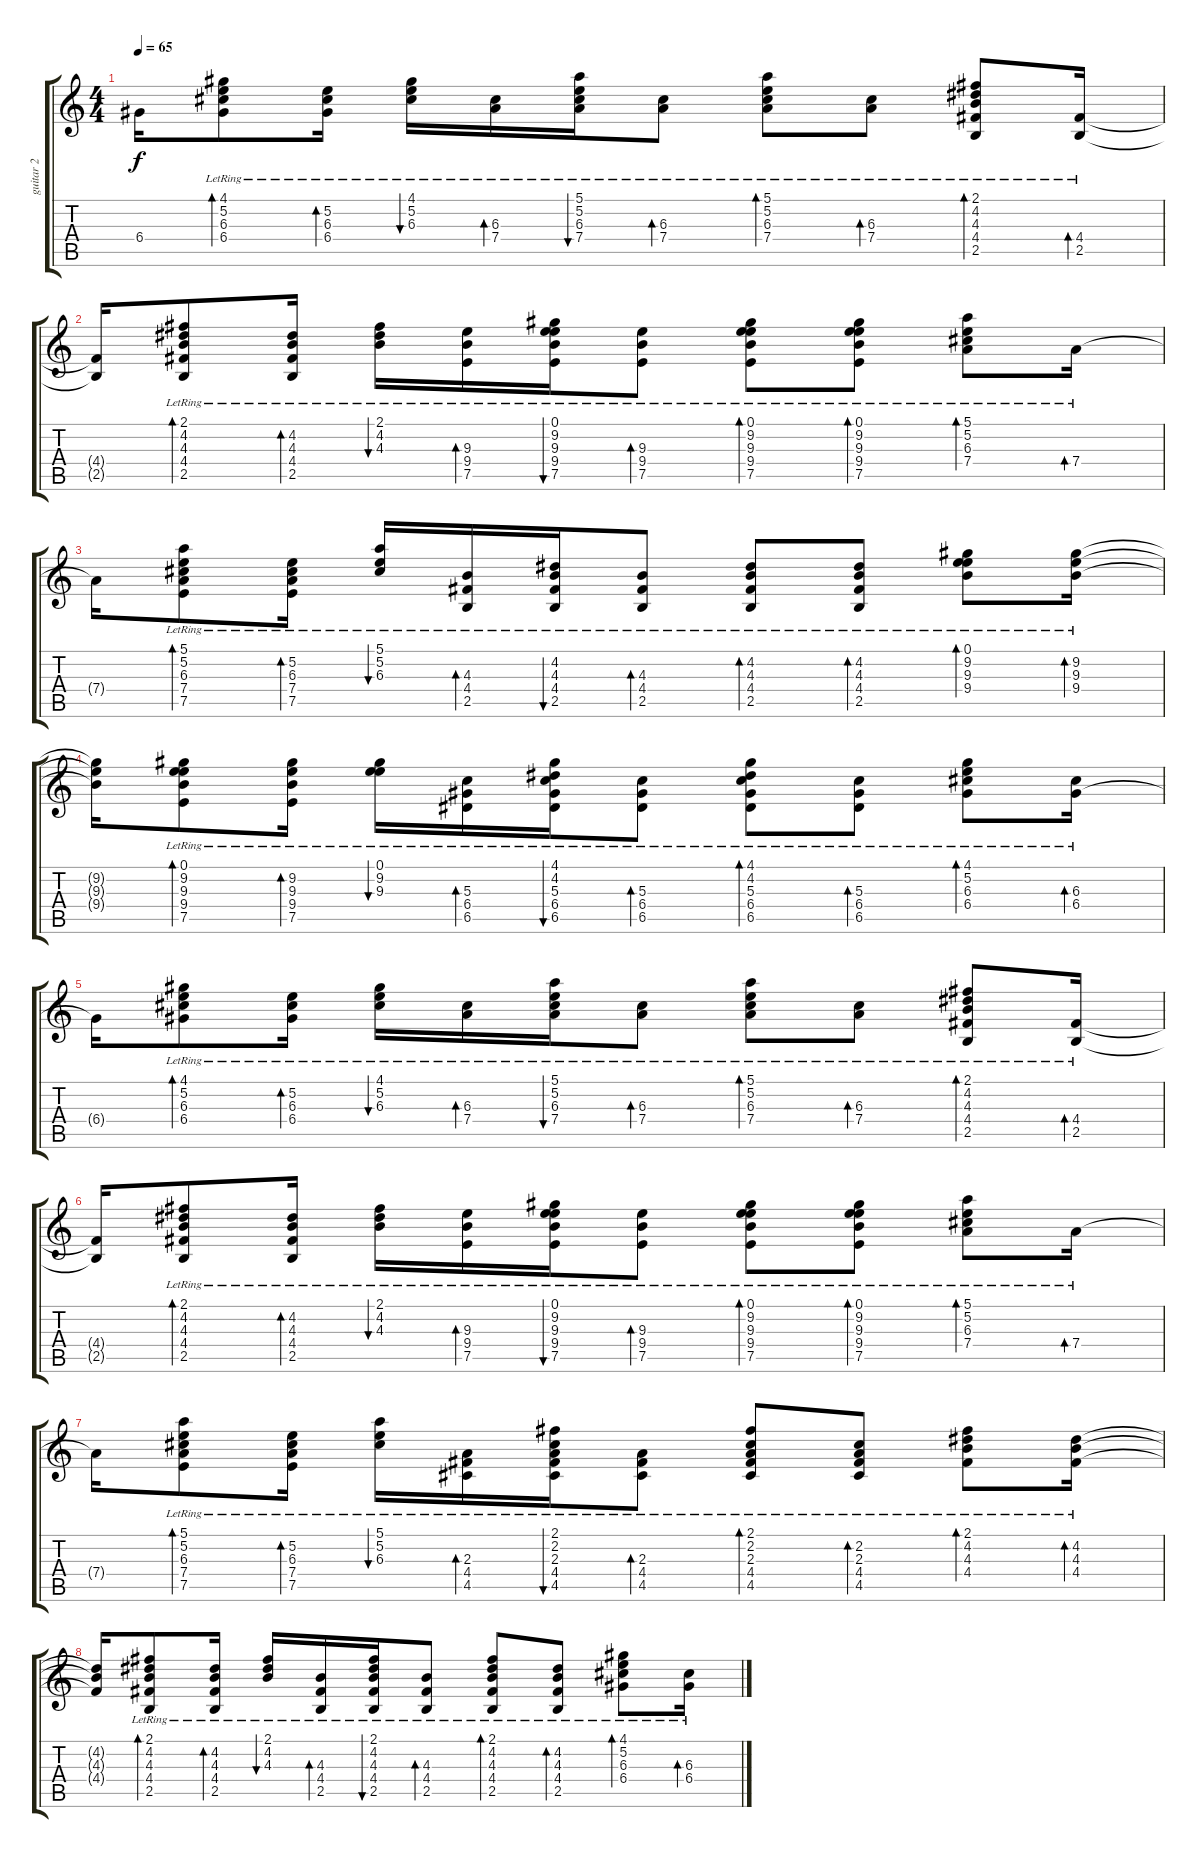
\track ("guitar 2" "guitar 2") {instrument electricguitarclean}
\staff {score tabs}
\tuning (E4 B3 G3 D3 A2 E2) {hide}
\ts (4 4)
\tempo 65
\clef g2
\ks c
6.4{t}.16{dy f} (4.1{lr} 5.2{lr} 6.3{lr} 6.4{lr}).8{bd 30} (5.2{lr} 6.3{lr} 6.4{lr}).16{bd 30} (4.1{lr} 5.2{lr} 6.3{lr}).16{bu 30} (6.3{lr} 7.4{lr}).16{bd 30} (5.1{lr} 5.2{lr} 6.3{lr} 7.4{lr}).16{bu 30} (6.3{lr} 7.4{lr}).8{bd 30} (5.1{lr} 5.2{lr} 6.3{lr} 7.4{lr}).8{bd 30} (6.3{lr} 7.4{lr}).8{bd 30} (2.1 4.2 4.3{lr} 4.4{lr} 2.5).8{bd 30} (4.4{lr} 2.5).16{bd 30} |
(4.4{t} 2.5{t}).16 (2.1{lr} 4.2{lr} 4.3{lr} 4.4{lr} 2.5{lr}).8{bd 30} (4.2{lr} 4.3{lr} 4.4{lr} 2.5{lr}).16{bd 30} (2.1{lr} 4.2{lr} 4.3{lr}).16{bu 30} (9.3{lr} 9.4{lr} 7.5{lr}).16{bd 30} (0.1{lr} 9.2{lr} 9.3{lr} 9.4{lr} 7.5{lr}).16{bu 30} (9.3{lr} 9.4{lr} 7.5{lr}).8{bd 30} (0.1{lr} 9.2{lr} 9.3{lr} 9.4{lr} 7.5{lr}).8{bd 30} (0.1{lr} 9.2{lr} 9.3{lr} 9.4{lr} 7.5{lr}).8{bd 30} (5.1{lr} 5.2{lr} 6.3{lr} 7.4{lr}).8{bd 30} 7.4{lr}.16{bd 30} |
7.4{t}.16 (5.1{lr} 5.2{lr} 6.3{lr} 7.4{lr} 7.5{lr}).8{bd 30} (5.2{lr} 6.3{lr} 7.4{lr} 7.5{lr}).16{bd 30} (5.1{lr} 5.2{lr} 6.3{lr}).16{bu 30} (4.3{lr} 4.4{lr} 2.5{lr}).16{bd 30} (4.2{lr} 4.3{lr} 4.4{lr} 2.5{lr}).16{bu 30} (4.3{lr} 4.4{lr} 2.5{lr}).8{bd 30} (4.2{lr} 4.3{lr} 4.4{lr} 2.5{lr}).8{bd 30} (4.2{lr} 4.3{lr} 4.4{lr} 2.5{lr}).8{bd 30} (0.1{lr} 9.2{lr} 9.3{lr} 9.4{lr}).8{bd 30} (9.2{lr} 9.3{lr} 9.4{lr}).16{bd 30} |
(9.2{t} 9.3{t} 9.4{t}).16 (0.1{lr} 9.2{lr} 9.3{lr} 9.4{lr} 7.5{lr}).8{bd 30} (9.2{lr} 9.3{lr} 9.4{lr} 7.5{lr}).16{bd 30} (0.1{lr} 9.2{lr} 9.3{lr}).16{bu 30} (5.3{lr} 6.4{lr} 6.5{lr}).16{bd 30} (4.1{lr} 4.2{lr} 5.3{lr} 6.4{lr} 6.5{lr}).16{bu 30} (5.3{lr} 6.4{lr} 6.5{lr}).8{bd 30} (4.1{lr} 4.2{lr} 5.3{lr} 6.4{lr} 6.5{lr}).8{bd 30} (5.3{lr} 6.4{lr} 6.5).8{bd 30} (4.1{lr} 5.2{lr} 6.3{lr} 6.4{lr}).8{bd 30} (6.3{lr} 6.4{lr}).16{bd 30} |
6.4{t}.16 (4.1{lr} 5.2{lr} 6.3{lr} 6.4{lr}).8{bd 30} (5.2{lr} 6.3{lr} 6.4{lr}).16{bd 30} (4.1{lr} 5.2{lr} 6.3{lr}).16{bu 30} (6.3{lr} 7.4{lr}).16{bd 30} (5.1{lr} 5.2{lr} 6.3{lr} 7.4{lr}).16{bu 30} (6.3{lr} 7.4{lr}).8{bd 30} (5.1{lr} 5.2{lr} 6.3{lr} 7.4{lr}).8{bd 30} (6.3{lr} 7.4{lr}).8{bd 30} (2.1 4.2 4.3{lr} 4.4{lr} 2.5).8{bd 30} (4.4{lr} 2.5).16{bd 30} |
(4.4{t} 2.5{t}).16 (2.1{lr} 4.2{lr} 4.3{lr} 4.4{lr} 2.5{lr}).8{bd 30} (4.2{lr} 4.3{lr} 4.4{lr} 2.5{lr}).16{bd 30} (2.1{lr} 4.2{lr} 4.3{lr}).16{bu 30} (9.3{lr} 9.4{lr} 7.5{lr}).16{bd 30} (0.1{lr} 9.2{lr} 9.3{lr} 9.4{lr} 7.5{lr}).16{bu 30} (9.3{lr} 9.4{lr} 7.5{lr}).8{bd 30} (0.1{lr} 9.2{lr} 9.3{lr} 9.4{lr} 7.5{lr}).8{bd 30} (0.1{lr} 9.2{lr} 9.3{lr} 9.4{lr} 7.5{lr}).8{bd 30} (5.1{lr} 5.2{lr} 6.3{lr} 7.4{lr}).8{bd 30} 7.4{lr}.16{bd 30} |
7.4{t}.16 (5.1{lr} 5.2{lr} 6.3{lr} 7.4{lr} 7.5{lr}).8{bd 30} (5.2{lr} 6.3{lr} 7.4{lr} 7.5{lr}).16{bd 30} (5.1{lr} 5.2{lr} 6.3{lr}).16{bu 30} (2.3{lr} 4.4{lr} 4.5{lr}).16{bd 30} (2.1{lr} 2.2{lr} 2.3{lr} 4.4{lr} 4.5{lr}).16{bu 30} (2.3{lr} 4.4{lr} 4.5{lr}).8{bd 30} (2.1{lr} 2.2{lr} 2.3{lr} 4.4{lr} 4.5{lr}).8{bd 30} (2.2{lr} 2.3{lr} 4.4{lr} 4.5{lr}).8{bd 30} (2.1{lr} 4.2{lr} 4.3{lr} 4.4{lr}).8{bd 30} (4.2{lr} 4.3{lr} 4.4{lr}).16{bd 30} |
(4.2{t} 4.3{t} 4.4{t}).16 (2.1{lr} 4.2{lr} 4.3{lr} 4.4{lr} 2.5).8{bd 30} (4.2{lr} 4.3{lr} 4.4{lr} 2.5).16{bd 30} (2.1{lr} 4.2{lr} 4.3{lr}).16{bu 30} (4.3{lr} 4.4{lr} 2.5).16{bd 30} (2.1{lr} 4.2{lr} 4.3{lr} 4.4{lr} 2.5).16{bu 30} (4.3{lr} 4.4{lr} 2.5).8{bd 30} (2.1{lr} 4.2{lr} 4.3{lr} 4.4{lr} 2.5).8{bd 30} (4.2 4.3{lr} 4.4{lr} 2.5).8{bd 30} (4.1 5.2 6.3{lr} 6.4{lr}).8{bd 30} (6.3{lr} 6.4{lr}).16{bd 30}
